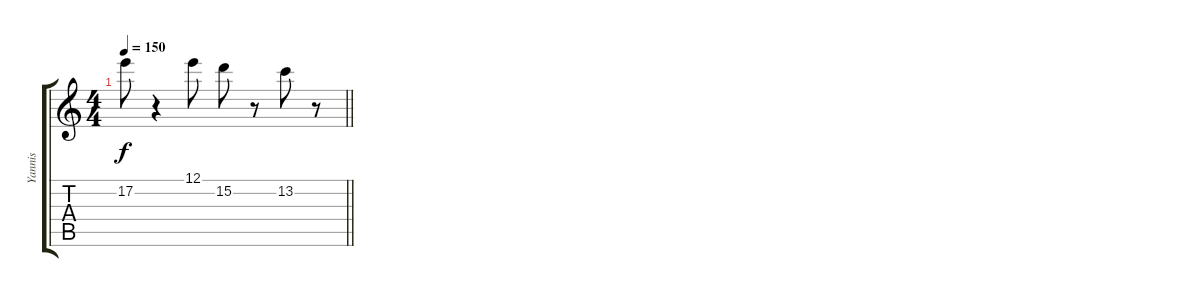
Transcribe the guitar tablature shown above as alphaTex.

\track ("Yannis" "Yannis") {instrument electricguitarclean}
\staff {score tabs}
\tuning (E4 B3 G3 D3 A2 E2) {hide}
\ts (4 4)
\tempo 150
\clef g2
\barLineRight lightlight
\ks c
17.2.8{dy f} r.4 12.1.8 15.2.8 r.8 13.2.8 r.8
